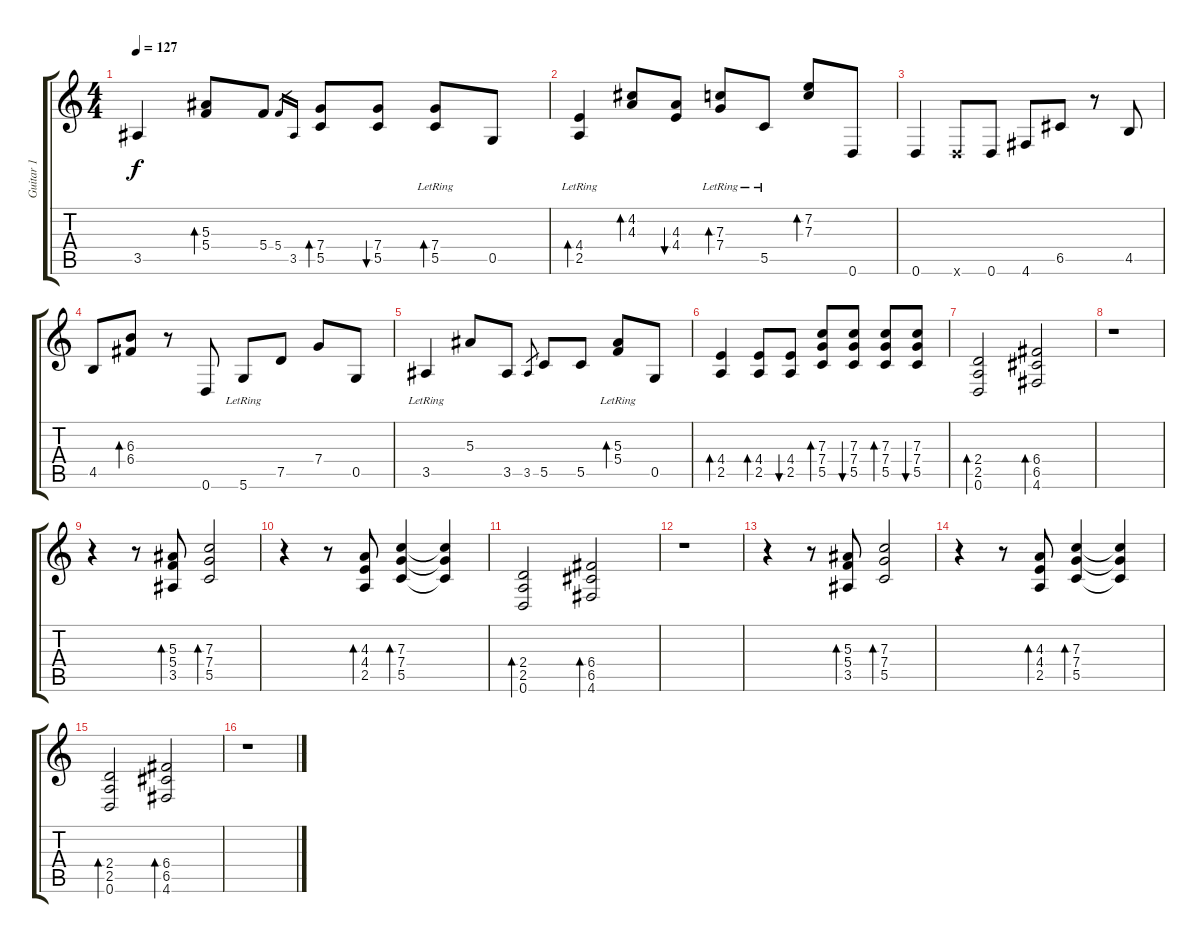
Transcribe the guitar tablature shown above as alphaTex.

\track ("Guitar 1" "Guitar 1") {instrument acousticguitarsteel}
\staff {score tabs}
\tuning (D4 A3 F3 C3 G2 D2) {hide}
\ts (4 4)
\tempo 127
\clef g2
\ks c
3.5.4{dy f} (5.3 5.4).8{bd 60} 5.4.8 5.4.16{gr} 3.5.16{gr} (7.4 5.5).8{bd 60} (7.4 5.5).8{bu 60} (7.4{lr} 5.5).8{bd 60} 0.5.8 |
(4.4 2.5{lr}).4{bd 60} (4.2 4.3).8{bd 60} (4.3 4.4).8{bu 60} (7.3 7.4{lr}).8{bd 60} 5.5{lr}.8 (7.2 7.3).8{bd 60} 0.6.8 |
0.6.4 0.6{x}.8 0.6.8 4.6.8 6.5.8 r.8 4.5.8 |
4.5.8 (6.3 6.4).8{bd 60} r.8 0.6.8 5.6{lr}.8 7.5.8 7.4.8 0.5.8 |
3.5{lr}.4 5.3.8 3.5.8 3.5.8{gr} 5.5.8 5.5.8 (5.3{lr} 5.4{lr}).8{bd 60} 0.5.8 |
(4.4 2.5).4{bd 60} (4.4 2.5).8{bd 60} (4.4 2.5).8{bu 60} (7.3 7.4 5.5).8{bd 60} (7.3 7.4 5.5).8{bu 60} (7.3 7.4 5.5).8{bd 60} (7.3 7.4 5.5).8{bu 60} |
(2.4 2.5 0.6).2{bd 120} (6.4 6.5 4.6).2{bd 120} |
r.1 |
r.4 r.8 (5.3 5.4 3.5).8{bd 120} (7.3 7.4 5.5).2{bd 120} |
r.4 r.8 (4.3 4.4 2.5).8{bd 120} (7.3 7.4 5.5).4{bd 120} (7.3{t} 7.4{t} 5.5{t}).4 |
(2.4 2.5 0.6).2{bd 120} (6.4 6.5 4.6).2{bd 120} |
r.1 |
r.4 r.8 (5.3 5.4 3.5).8{bd 120} (7.3 7.4 5.5).2{bd 120} |
r.4 r.8 (4.3 4.4 2.5).8{bd 120} (7.3 7.4 5.5).4{bd 120} (7.3{t} 7.4{t} 5.5{t}).4 |
(2.4 2.5 0.6).2{bd 120} (6.4 6.5 4.6).2{bd 120} |
r.1
